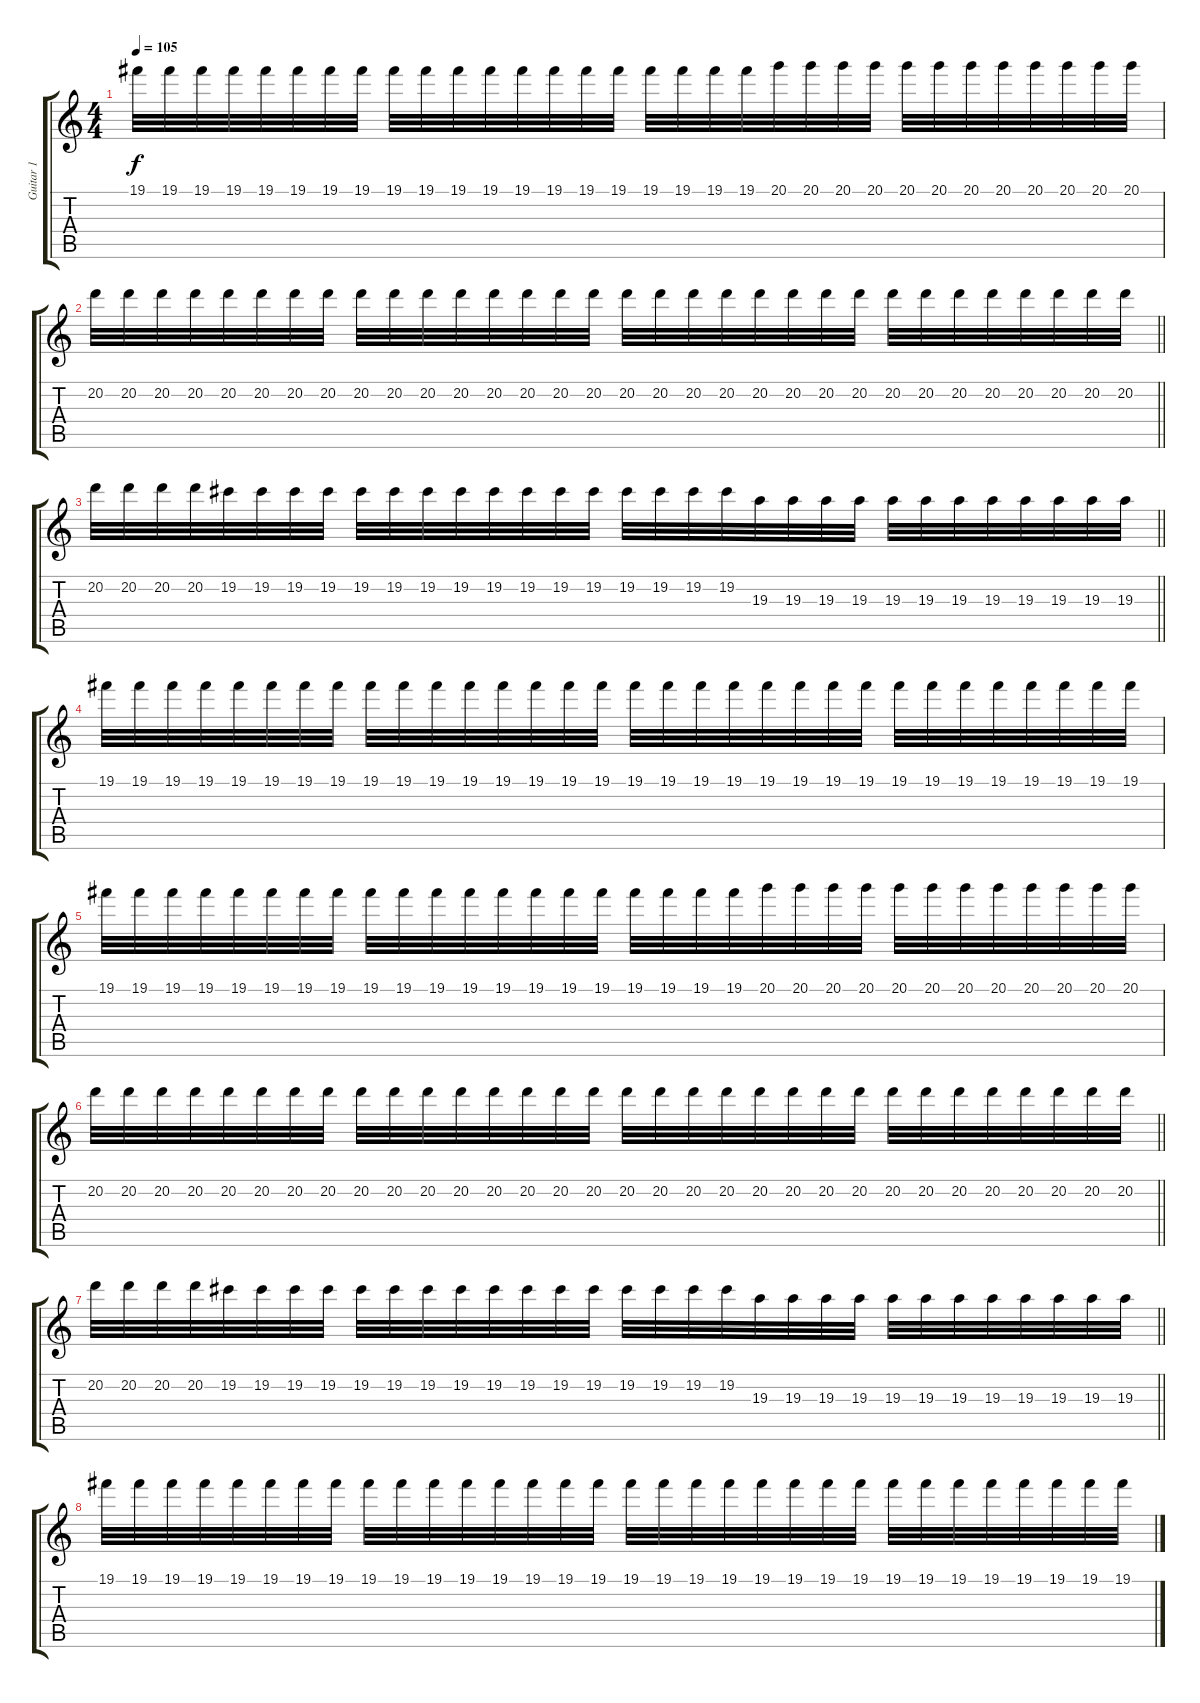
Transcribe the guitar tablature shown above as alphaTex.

\track ("Guitar 1" "Guitar 1") {instrument distortionguitar}
\staff {score tabs}
\tuning (B3 Gb3 D3 A2 E2 B1) {hide}
\ts (4 4)
\tempo 105
\clef g2
\ks c
19.1.32{dy f} 19.1.32 19.1.32 19.1.32 19.1.32 19.1.32 19.1.32 19.1.32 19.1.32 19.1.32 19.1.32 19.1.32 19.1.32 19.1.32 19.1.32 19.1.32 19.1.32 19.1.32 19.1.32 19.1.32 20.1.32 20.1.32 20.1.32 20.1.32 20.1.32 20.1.32 20.1.32 20.1.32 20.1.32 20.1.32 20.1.32 20.1.32 |
\barLineRight lightlight
20.2.32 20.2.32 20.2.32 20.2.32 20.2.32 20.2.32 20.2.32 20.2.32 20.2.32 20.2.32 20.2.32 20.2.32 20.2.32 20.2.32 20.2.32 20.2.32 20.2.32 20.2.32 20.2.32 20.2.32 20.2.32 20.2.32 20.2.32 20.2.32 20.2.32 20.2.32 20.2.32 20.2.32 20.2.32 20.2.32 20.2.32 20.2.32 |
\barLineRight lightlight
20.2.32 20.2.32 20.2.32 20.2.32 19.2.32 19.2.32 19.2.32 19.2.32 19.2.32 19.2.32 19.2.32 19.2.32 19.2.32 19.2.32 19.2.32 19.2.32 19.2.32 19.2.32 19.2.32 19.2.32 19.3.32 19.3.32 19.3.32 19.3.32 19.3.32 19.3.32 19.3.32 19.3.32 19.3.32 19.3.32 19.3.32 19.3.32 |
19.1.32 19.1.32 19.1.32 19.1.32 19.1.32 19.1.32 19.1.32 19.1.32 19.1.32 19.1.32 19.1.32 19.1.32 19.1.32 19.1.32 19.1.32 19.1.32 19.1.32 19.1.32 19.1.32 19.1.32 19.1.32 19.1.32 19.1.32 19.1.32 19.1.32 19.1.32 19.1.32 19.1.32 19.1.32 19.1.32 19.1.32 19.1.32 |
19.1.32 19.1.32 19.1.32 19.1.32 19.1.32 19.1.32 19.1.32 19.1.32 19.1.32 19.1.32 19.1.32 19.1.32 19.1.32 19.1.32 19.1.32 19.1.32 19.1.32 19.1.32 19.1.32 19.1.32 20.1.32 20.1.32 20.1.32 20.1.32 20.1.32 20.1.32 20.1.32 20.1.32 20.1.32 20.1.32 20.1.32 20.1.32 |
\barLineRight lightlight
20.2.32 20.2.32 20.2.32 20.2.32 20.2.32 20.2.32 20.2.32 20.2.32 20.2.32 20.2.32 20.2.32 20.2.32 20.2.32 20.2.32 20.2.32 20.2.32 20.2.32 20.2.32 20.2.32 20.2.32 20.2.32 20.2.32 20.2.32 20.2.32 20.2.32 20.2.32 20.2.32 20.2.32 20.2.32 20.2.32 20.2.32 20.2.32 |
\barLineRight lightlight
20.2.32 20.2.32 20.2.32 20.2.32 19.2.32 19.2.32 19.2.32 19.2.32 19.2.32 19.2.32 19.2.32 19.2.32 19.2.32 19.2.32 19.2.32 19.2.32 19.2.32 19.2.32 19.2.32 19.2.32 19.3.32 19.3.32 19.3.32 19.3.32 19.3.32 19.3.32 19.3.32 19.3.32 19.3.32 19.3.32 19.3.32 19.3.32 |
19.1.32 19.1.32 19.1.32 19.1.32 19.1.32 19.1.32 19.1.32 19.1.32 19.1.32 19.1.32 19.1.32 19.1.32 19.1.32 19.1.32 19.1.32 19.1.32 19.1.32 19.1.32 19.1.32 19.1.32 19.1.32 19.1.32 19.1.32 19.1.32 19.1.32 19.1.32 19.1.32 19.1.32 19.1.32 19.1.32 19.1.32 19.1.32
